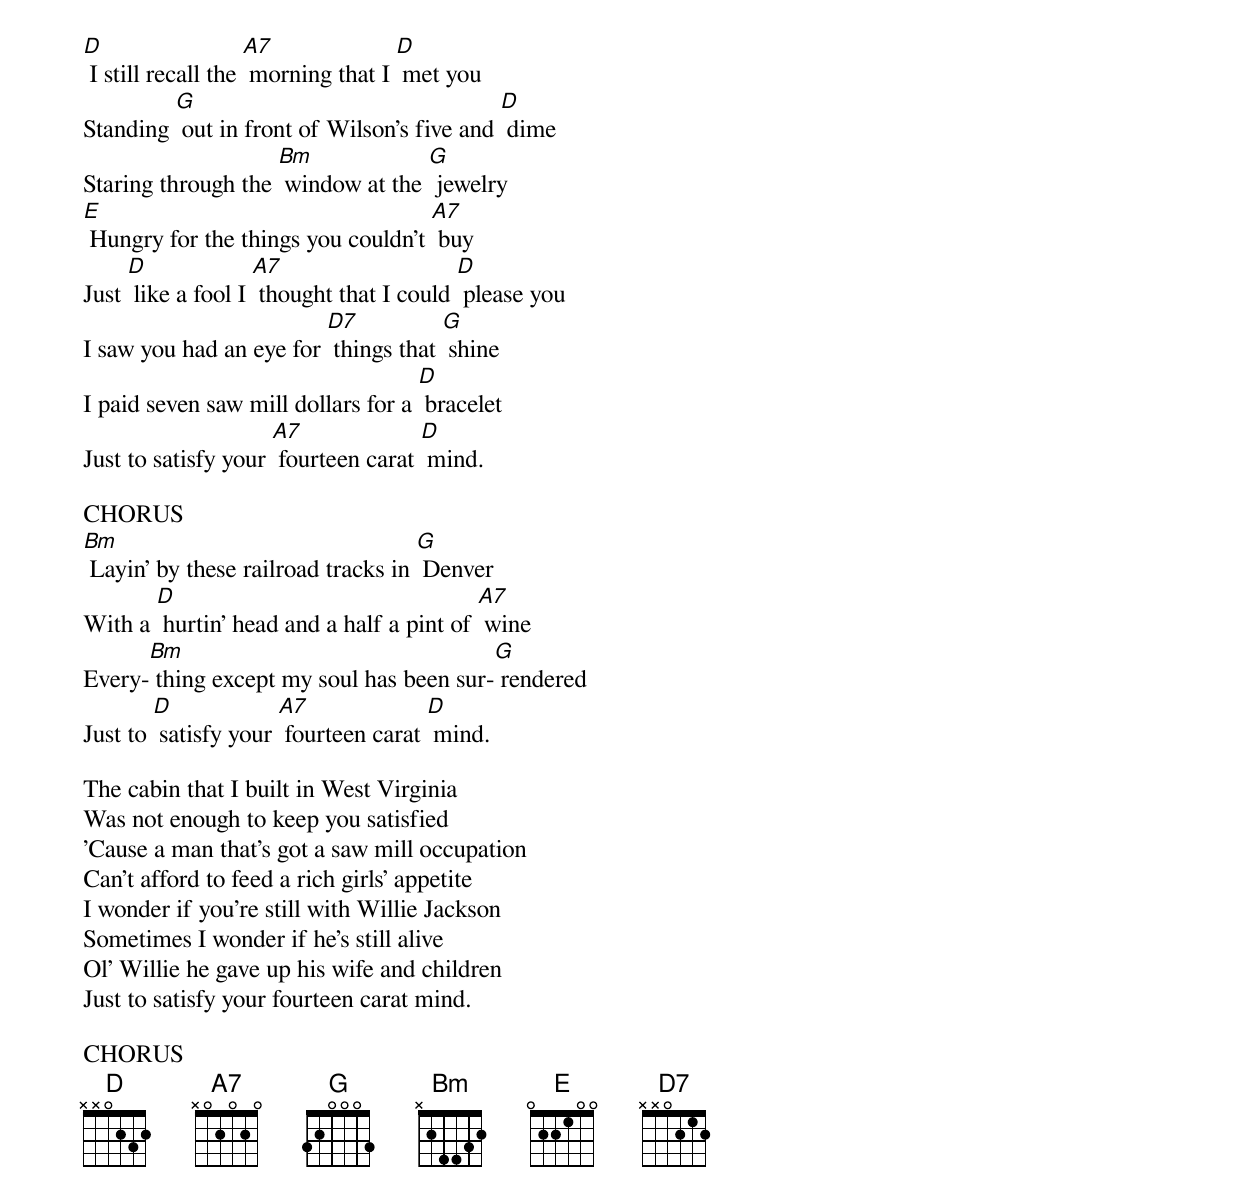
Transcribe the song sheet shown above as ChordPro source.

[D] I still recall the [A7] morning that I [D] met you
Standing [G] out in front of Wilson's five and [D] dime
Staring through the [Bm] window at the [G] jewelry
[E] Hungry for the things you couldn't [A7] buy
Just [D] like a fool I [A7] thought that I could [D] please you
I saw you had an eye for [D7] things that [G] shine
I paid seven saw mill dollars for a [D] bracelet
Just to satisfy your [A7] fourteen carat [D] mind.

CHORUS
[Bm] Layin' by these railroad tracks in [G] Denver
With a [D] hurtin' head and a half a pint of [A7] wine
Every-[Bm] thing except my soul has been sur-[G] rendered
Just to [D] satisfy your [A7] fourteen carat [D] mind.

The cabin that I built in West Virginia
Was not enough to keep you satisfied
'Cause a man that's got a saw mill occupation
Can't afford to feed a rich girls' appetite
I wonder if you're still with Willie Jackson
Sometimes I wonder if he's still alive
Ol' Willie he gave up his wife and children
Just to satisfy your fourteen carat mind.

CHORUS
